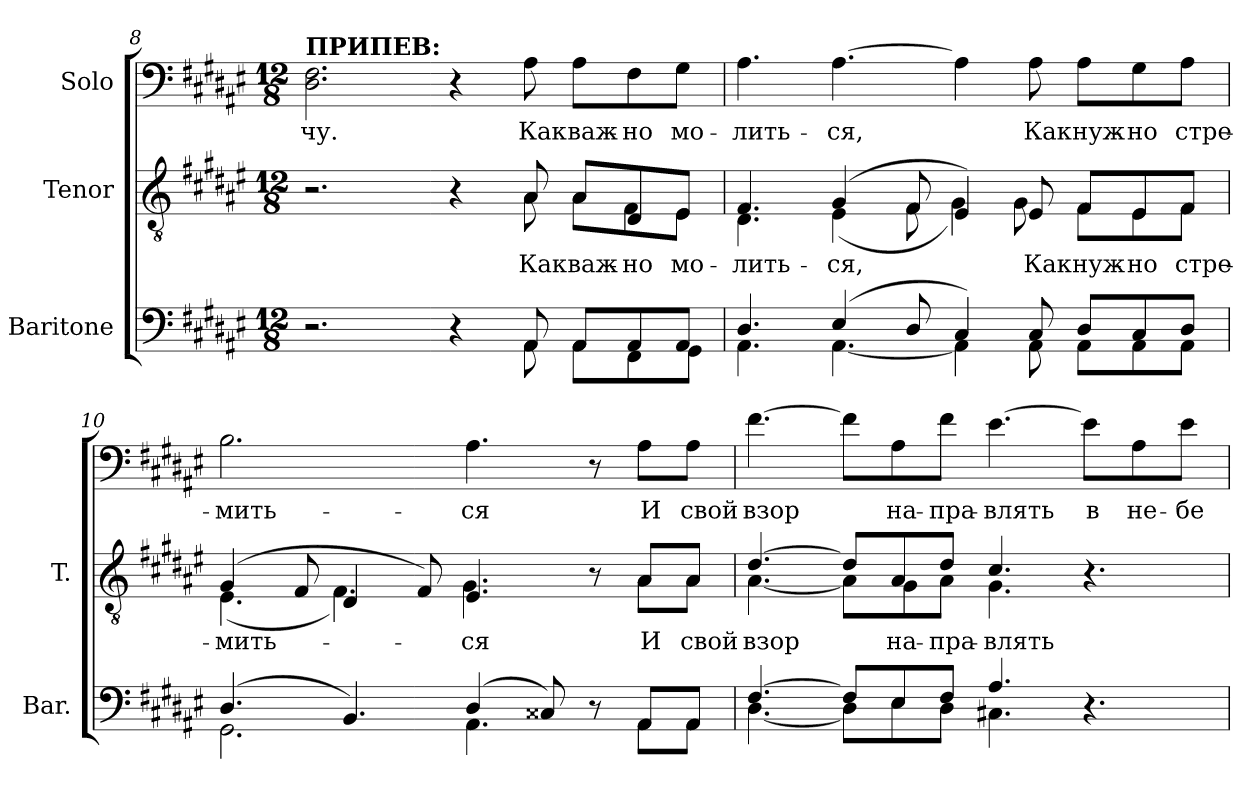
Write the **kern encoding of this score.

**kern	**kern	**text	**kern	**text
*part3	*part2	*part2	*part1	*part1
*staff3	*staff2	*staff2	*staff1	*staff1
*I"Baritone	*I"Tenor	*	*I"Solo	*
*I'Bar.	*I'T.	*	*	*
!!LO:LB:g=z
*clefF4	*clefGv2	*	*clefF4	*
*	*ITrd7c12	*	*	*
*k[f#c#g#d#a#e#]	*k[f#c#g#d#a#e#]	*	*k[f#c#g#d#a#e#]	*
*d#:	*d#:	*	*d#:	*
*M12/8	*M12/8	*	*M12/8	*
=8	=8	=8	=8	=8
*^	*^	*	*	*
!	!	!	!	!	!LO:TX:a:B:t=ПРИПЕВ&colon;	!
!	!	!	!	!	!	!LO:LY:b:color=#000000
2.r	1ryy	2.r	1ryy	.	2.D#i\ 2.F#i	-чу.
4r	.	4r	.	.	4r	.
!	!	!	!	!LO:LY:b:color=#000000	!	!
!	!	!	!	!	!	!LO:LY:b:color=#000000
8AA#i/	8AA#i\	8AA#i/	8AA#i\	Как	8A#i\	Как
!	!	!	!	!LO:LY:b:color=#000000	!	!
!	!	!	!	!	!	!LO:LY:b:color=#000000
8AA#i/L	8AA#i\L	8AA#i/L	8AA#i\L	важ-	8A#i\L	важ-
!	!	!	!	!LO:LY:b:color=#000000	!	!
!	!	!	!	!	!	!LO:LY:b:color=#000000
8AA#i/	8FF#i\	8DD#i/	8FF#i\	-но	8F#i\	-но
!	!	!	!	!LO:LY:b:color=#000000	!	!
!	!	!	!	!	!	!LO:LY:b:color=#000000
8AA#i/J	8GG#i\J	8EE#i/J	8EE#i\J	мо-	8G#i\J	мо-
=9	=9	=9	=9	=9	=9	=9
!	!	!	!	!LO:LY:b:color=#000000	!	!
!	!	!	!	!	!	!LO:LY:b:color=#000000
4.D#i/	4.AA#i\	4.FF#i/	4.DD#i\	-лить-	4.A#i\	-лить-
!	!	!	!	!LO:LY:b:color=#000000	!	!
!	!	!	!	!	!	!LO:LY:b:color=#000000
(4E#i/	[<4.AA#i\	(4GG#i/	(4EE#i\	-ся,	[>4.A#i\	-ся,
8D#i/	.	8FF#i/	8FF#i\	.	.	.
4C#i/)	4AA#i\]	4EE#i/)	4GG#i\)	.	4A#i\]	.
!	!	!	!	!LO:LY:b:color=#000000	!	!
!	!	!	!	!	!	!LO:LY:b:color=#000000
8C#i/	8AA#i\	8EE#i/	8GG#i\	Как	8A#i\	Как
!	!	!	!	!LO:LY:b:color=#000000	!	!
!	!	!	!	!	!	!LO:LY:b:color=#000000
8D#i/L	8AA#i\L	8FF#i/L	8FF#i\L	нуж-	8A#i\L	нуж-
!	!	!	!	!LO:LY:b:color=#000000	!	!
!	!	!	!	!	!	!LO:LY:b:color=#000000
8C#i/	8AA#i\	8EE#i/	8EE#i\	-но	8G#i\	-но
!	!	!	!	!LO:LY:b:color=#000000	!	!
!	!	!	!	!	!	!LO:LY:b:color=#000000
8D#i/J	8AA#i\J	8FF#i/J	8FF#i\J	стре-	8A#i\J	стре-
!!LO:PB:g=z
=10	=10	=10	=10	=10	=10	=10
!	!	!	!	!LO:LY:b:color=#000000	!	!
!	!	!	!	!	!	!LO:LY:b:color=#000000
(4.D#i/	2.GG#i\	(4GG#i/	(4.EE#i\	-мить-	2.Bi\	-мить-
.	.	8FF#i/	.	.	.	.
4.BBi/)	.	4DD#i/	4.FF#i\)	.	.	.
.	.	8FF#i/)	.	.	.	.
!	!	!	!	!LO:LY:b:color=#000000	!	!
!	!	!	!	!	!	!LO:LY:b:color=#000000
(4D#i/	4.AA#i\	4.EE#i/	4.GG#i\	-ся	4.A#i\	-ся
8C##Xi/)	.	.	.	.	.	.
8r	8ryy	8r	8ryy	.	8r	.
!	!	!	!	!LO:LY:b:color=#000000	!	!
!	!	!	!	!	!	!LO:LY:b:color=#000000
8AA#i/L	8AA#i\L	8AA#i/L	8AA#i\L	И	8A#i\L	И
!	!	!	!	!LO:LY:b:color=#000000	!	!
!	!	!	!	!	!	!LO:LY:b:color=#000000
8AA#i/J	8AA#i\J	8AA#i/J	8AA#i\J	свой	8A#i\J	свой
=11	=11	=11	=11	=11	=11	=11
!	!	!	!	!LO:LY:b:color=#000000	!	!
!	!	!	!	!	!	!LO:LY:b:color=#000000
[>4.F#i/	[<4.D#i\	[>4.D#i/	[<4.AA#i\	взор	[>4.f#i\	взор
8F#i/L]	8D#i\L]	8D#i/L]	8AA#i\L]	.	8f#i\L]	.
!	!	!	!	!LO:LY:b:color=#000000	!	!
!	!	!	!	!	!	!LO:LY:b:color=#000000
8E#i/	8E#i\	8AA#i/	8GG#i\	на-	8A#i\	на-
!	!	!	!	!LO:LY:b:color=#000000	!	!
!	!	!	!	!	!	!LO:LY:b:color=#000000
8F#i/J	8D#i\J	8D#i/J	8AA#i\J	-пра-	8f#i\J	-пра-
!	!	!	!	!LO:LY:b:color=#000000	!	!
!	!	!	!	!	!	!LO:LY:b:color=#000000
4.A#i/	4.C#Xi\	4.C#i/	4.GG#i\	-влять	[>4.e#i\	-влять
!	!	!	!	!	!	!LO:LY:b:color=#000000
4.r	4.ryy	4.r	4.ryy	.	8e#i\L]	в
!	!	!	!	!	!	!LO:LY:b:color=#000000
.	.	.	.	.	8A#i\	не-
!	!	!	!	!	!	!LO:LY:b:color=#000000
.	.	.	.	.	8e#i\J	-бе-
*v	*v	*	*	*	*	*
*	*v	*v	*	*	*
=	=	=	=	=
*-	*-	*-	*-	*-
